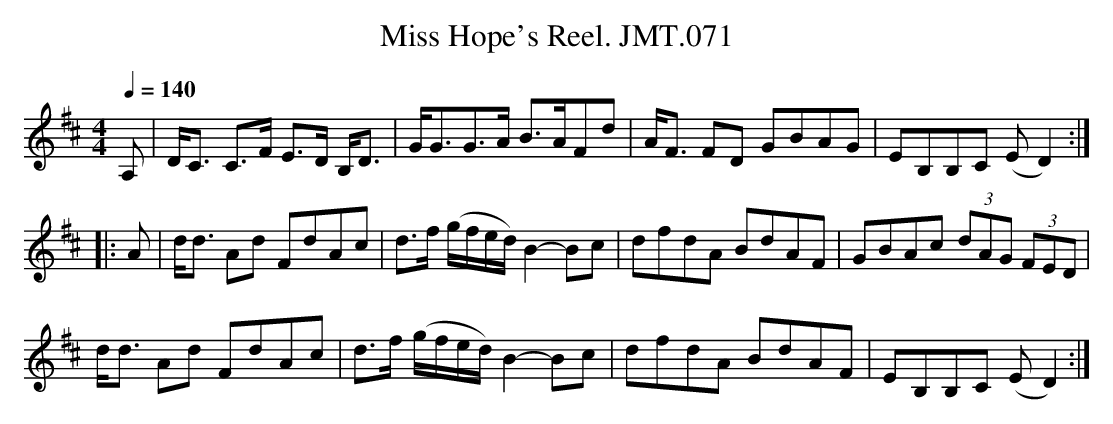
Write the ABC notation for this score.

X:1
T:Miss Hope's Reel. JMT.071
M:4/4
L:1/8
Q:1/4=140
K:D
A,|D<C C>F E>D B,<D|G<GG>A B>AFd|A<F FD GBAG|EB,B,C (ED2):|
|:A|d<d Ad FdAc|d>f (g/f/e/d/)B2-Bc|dfdA BdAF|GBAc (3dAG (3FED|
d<d Ad FdAc|d>f (g/f/e/d/)B2-Bc|dfdA BdAF|EB,B,C (ED2):|
